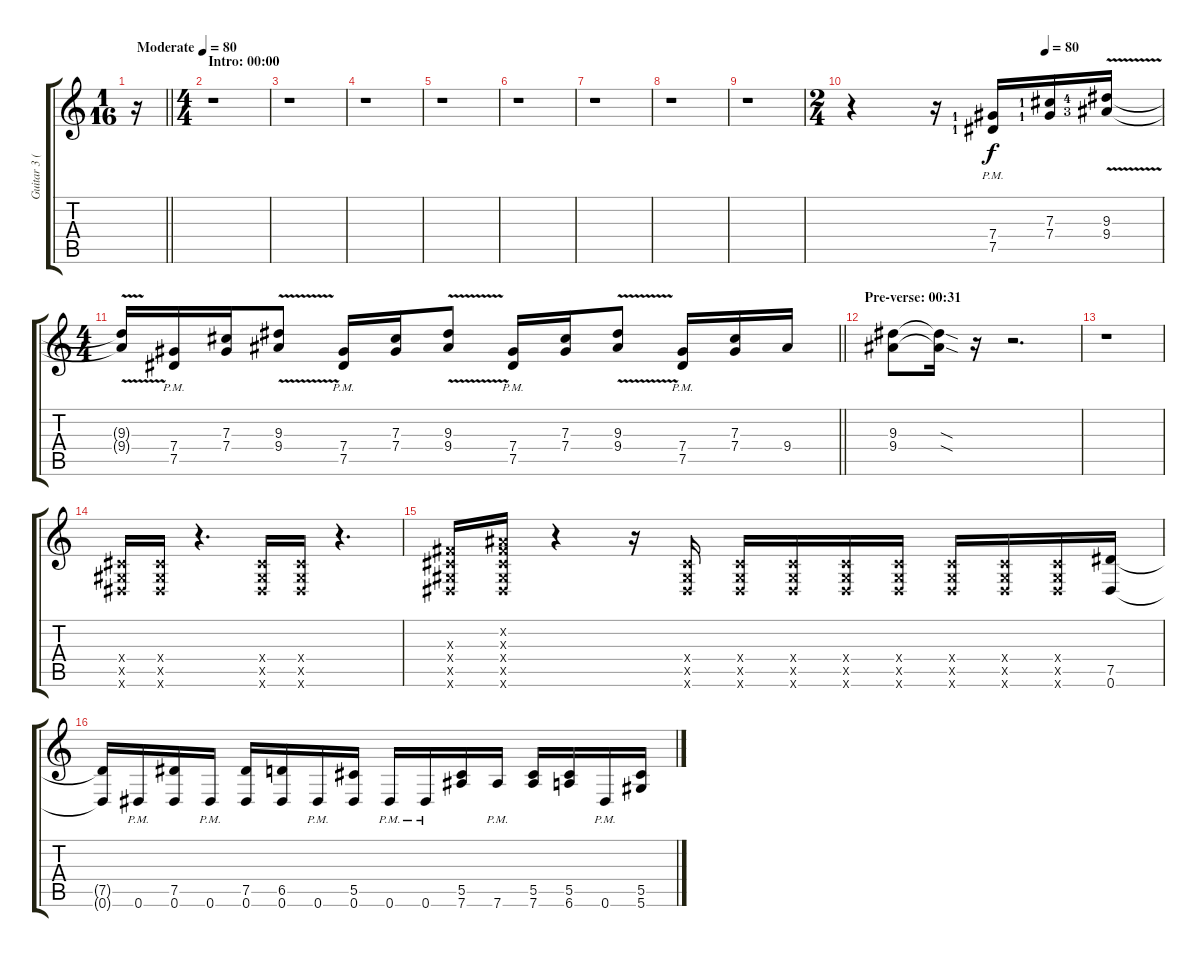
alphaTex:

\track ("Guitar 3 (Distortion)" "Guitar 3 (") {instrument distortionguitar}
\staff {score tabs}
\tuning (Eb4 Bb3 Gb3 Db3 Ab2 Eb2) {hide}
\ts (1 16)
\tempo (80 "Moderate")
\tempo 73
\tempo (80 "Moderate")
\clef g2
\barLineRight lightlight
\ks c
r.16{dy f instrument distortionguitar} |
\ts (4 4)
\section ("" "Intro: 00:00")
r.1 |
r.1 |
r.1 |
r.1 |
r.1 |
r.1 |
r.1 |
r.1 |
\ts (2 4)
\tempo (80 0.625)
r.4 r.16 (7.4{pm lf 2} 7.5{pm lf 2}).16 (7.3{lf 2} 7.4{lf 2}).16 (9.3{v lf 5} 9.4{v lf 4}).16 |
\ts (4 4)
\barLineRight lightlight
(9.3{t} 9.4{t}).16 (7.4{pm} 7.5{pm}).16 (7.3 7.4).16 (9.3{v} 9.4{v}).8 (7.4{pm} 7.5{pm}).16 (7.3 7.4).16 (9.3{v} 9.4{v}).8 (7.4{pm} 7.5{pm}).16 (7.3 7.4).16 (9.3{v} 9.4{v}).8 (7.4{pm} 7.5{pm}).16 (7.3 7.4).16 9.4.16 |
\section ("" "Pre-verse: 00:31")
(9.3 9.4).8 (9.3{sod t} 9.4{sod t}).16 r.16 r.2{d} |
r.1 |
(0.4{x} 0.5{x} 0.6{x}).16 (0.4{x} 0.5{x} 0.6{x}).16 r.4{d} (0.4{x} 0.5{x} 0.6{x}).16 (0.4{x} 0.5{x} 0.6{x}).16 r.4{d} |
(0.3{x} 0.4{x} 0.5{x} 0.6{x}).16 (0.2{x} 0.3{x} 0.4{x} 0.5{x} 0.6{x}).16 r.4 r.16 (0.4{x} 0.5{x} 0.6{x}).16 (0.4{x} 0.5{x} 0.6{x}).16 (0.4{x} 0.5{x} 0.6{x}).16 (0.4{x} 0.5{x} 0.6{x}).16 (0.4{x} 0.5{x} 0.6{x}).16 (0.4{x} 0.5{x} 0.6{x}).16 (0.4{x} 0.5{x} 0.6{x}).16 (0.4{x} 0.5{x} 0.6{x}).16 (7.5 0.6).16 |
(7.5{t} 0.6{t}).16 0.6{pm}.16 (7.5 0.6).16 0.6{pm}.16 (7.5 0.6).16 (6.5 0.6).16 0.6{pm}.16 (5.5 0.6).16 0.6{pm}.16 0.6{pm}.16 (5.5 7.6).16 7.6{pm}.16 (5.5 7.6).16 (5.5 6.6).16 0.6{pm}.16 (5.5 5.6).16
